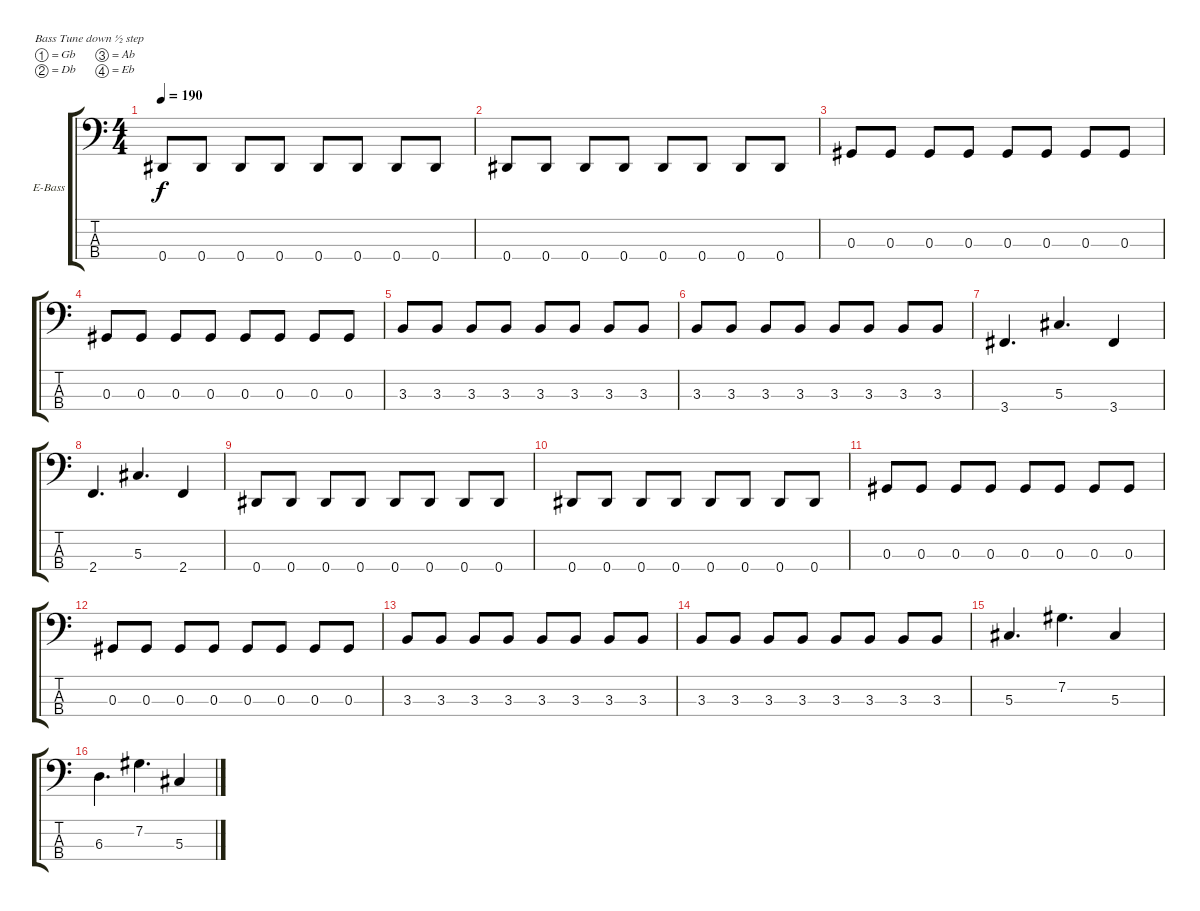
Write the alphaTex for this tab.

\bracketExtendMode groupsimilarinstruments
\firstSystemTrackNameOrientation horizontal
\otherSystemsTrackNameOrientation horizontal
\track ("Виталий Дубинин" "E-Bass") {instrument electricbassfinger}
\staff {score tabs}
\tuning (Gb2 Db2 Ab1 Eb1)
\ts (4 4)
\tempo 190
\clef f4
\ks c
0.4.8{dy f} 0.4.8 0.4.8 0.4.8 0.4.8 0.4.8 0.4.8 0.4.8 |
0.4.8 0.4.8 0.4.8 0.4.8 0.4.8 0.4.8 0.4.8 0.4.8 |
0.3.8 0.3.8 0.3.8 0.3.8 0.3.8 0.3.8 0.3.8 0.3.8 |
0.3.8 0.3.8 0.3.8 0.3.8 0.3.8 0.3.8 0.3.8 0.3.8 |
3.3.8 3.3.8 3.3.8 3.3.8 3.3.8 3.3.8 3.3.8 3.3.8 |
3.3.8 3.3.8 3.3.8 3.3.8 3.3.8 3.3.8 3.3.8 3.3.8 |
3.4.4{d} 5.3.4{d} 3.4.4 |
2.4.4{d} 5.3.4{d} 2.4.4 |
0.4.8 0.4.8 0.4.8 0.4.8 0.4.8 0.4.8 0.4.8 0.4.8 |
0.4.8 0.4.8 0.4.8 0.4.8 0.4.8 0.4.8 0.4.8 0.4.8 |
0.3.8 0.3.8 0.3.8 0.3.8 0.3.8 0.3.8 0.3.8 0.3.8 |
0.3.8 0.3.8 0.3.8 0.3.8 0.3.8 0.3.8 0.3.8 0.3.8 |
3.3.8 3.3.8 3.3.8 3.3.8 3.3.8 3.3.8 3.3.8 3.3.8 |
3.3.8 3.3.8 3.3.8 3.3.8 3.3.8 3.3.8 3.3.8 3.3.8 |
5.3.4{d} 7.2.4{d} 5.3.4 |
6.3.4{d} 7.2.4{d} 5.3.4
